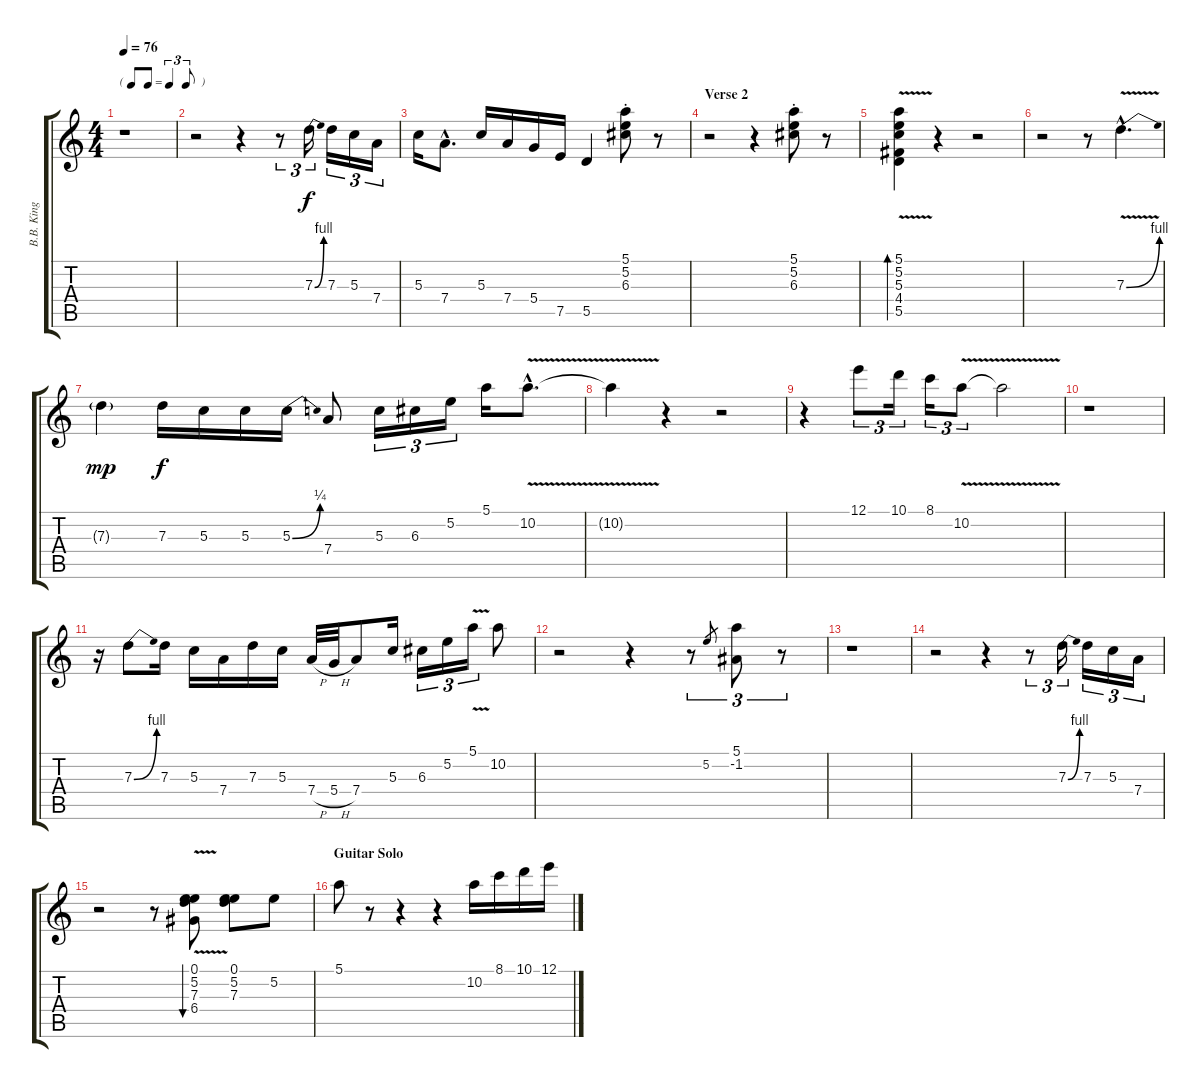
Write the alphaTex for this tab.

\track ("B.B. King Guitar I" "B.B. King ") {instrument electricguitarclean}
\staff {score tabs}
\tuning (E4 B3 G3 D3 A2 E2) {hide}
\ts (4 4)
\tf triplet8th
\tempo 76
\clef g2
\ks c
r.1{dy f} |
r.2 r.4 r.8{tu (3 2)} 7.3{be (bend 0 0 60 4)}.16{tu (3 2)} 7.3.16{tu (3 2)} 5.3.16{tu (3 2)} 7.4.16{tu (3 2)} |
5.3.16 7.4{hac}.8{d} 5.3.16 7.4.16 5.4.16 7.5.16 5.5.4 (5.1{st} 5.2{st} 6.3{st}).8 r.8 |
\section ("" "Verse 2")
r.2 r.4 (5.1{st} 5.2{st} 6.3{st}).8 r.8 |
(5.1{v} 5.2{v} 5.3{v} 4.4{v} 5.5{v}).4{bd 240} r.4 r.2 |
r.2 r.8 7.3{be (bend 0 0 60 4) v hac}.4{d} |
7.3{g}.4{dy mp} 7.3.16{dy f} 5.3.16 5.3.16 5.3{be (bend 0 0 60 1)}.16 7.4.8 5.3.16{tu (3 2)} 6.3.16{tu (3 2)} 5.2.16{tu (3 2)} 5.1.16 10.2{v hac}.8{d} |
10.2{t}.4 r.4 r.2 |
r.4 12.1.8{tu (3 2)} 10.1.16{tu (3 2)} 8.1.16{tu (3 2)} 10.2{v}.8{tu (3 2)} 10.2{t}.2 |
r.1 |
r.16 7.3{be (bend 0 0 60 4)}.8 7.3.16 5.3.16 7.4.16 7.3.16 5.3.16 7.4{h}.32 5.4{h}.32 7.4.8 5.3.16 6.3.16{tu (3 2)} 5.2.16{tu (3 2)} 5.1{v}.16{tu (3 2)} 10.2.8 |
r.2 r.4 r.8{tu (3 2)} 5.2.8{gr} (5.1 -1.2).8{tu (3 2)} r.8{tu (3 2)} |
r.1 |
r.2 r.4 r.8{tu (3 2)} 7.3{be (bend 0 0 60 4)}.16{tu (3 2)} 7.3.16{tu (3 2)} 5.3.16{tu (3 2)} 7.4.16{tu (3 2)} |
r.2 r.8 (0.1{v} 5.2{v} 7.3{v} 6.4{v}).8{bu 240} (0.1 5.2 7.3).8 5.2.8 |
\section ("" "Guitar Solo")
5.1.8 r.8 r.4 r.4 10.2.16 8.1.16 10.1.16 12.1.16
